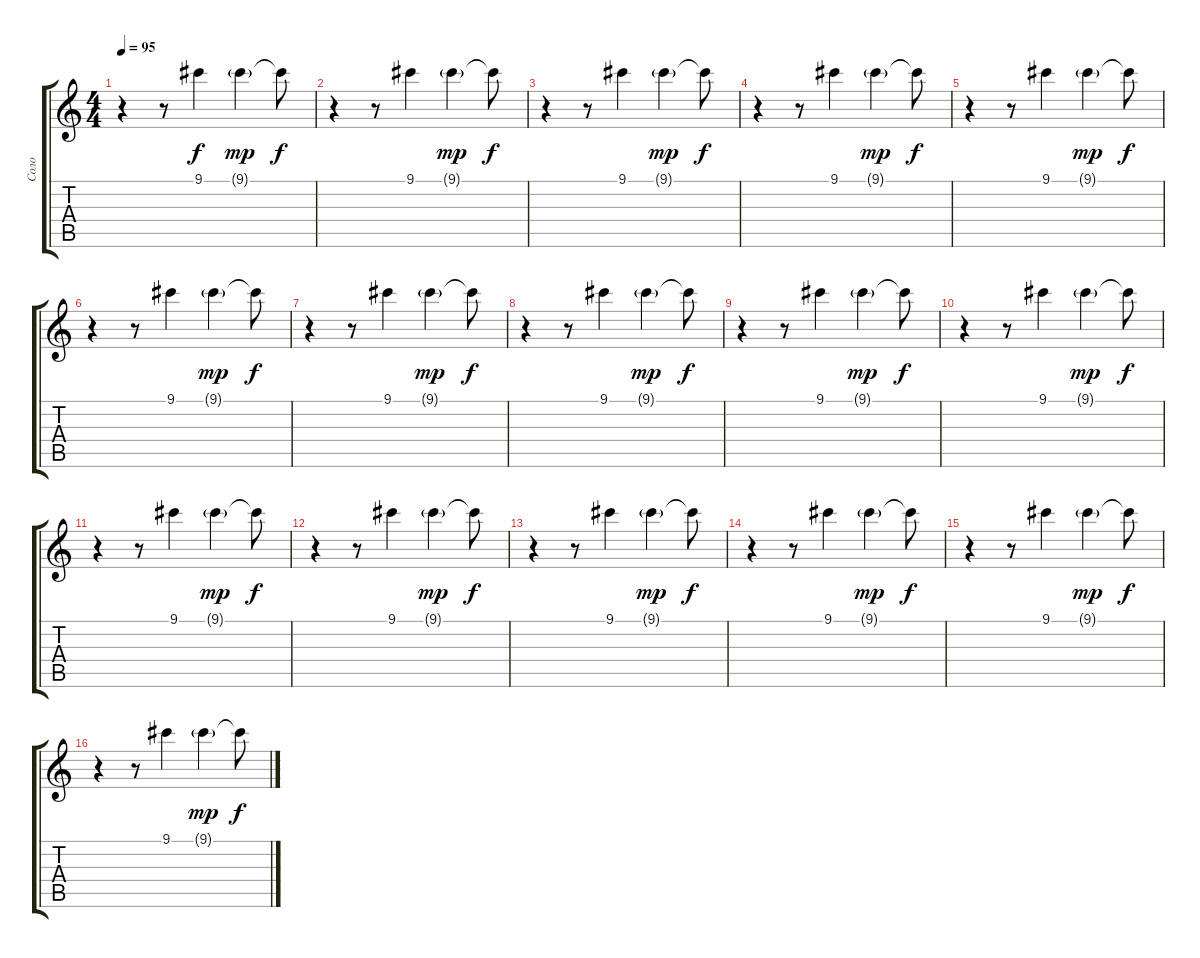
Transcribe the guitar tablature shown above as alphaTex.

\track ("Соло" "Соло") {instrument electricguitarjazz}
\staff {score tabs}
\tuning (E4 B3 G3 D3 A2 E2) {hide}
\ts (4 4)
\tempo 95
\clef g2
\ks c
r.4{dy f} r.8 9.1.4 9.1{g}.4{dy mp} 9.1{t}.8{dy f} |
r.4 r.8 9.1.4 9.1{g}.4{dy mp} 9.1{t}.8{dy f} |
r.4 r.8 9.1.4 9.1{g}.4{dy mp} 9.1{t}.8{dy f} |
r.4 r.8 9.1.4 9.1{g}.4{dy mp} 9.1{t}.8{dy f} |
r.4 r.8 9.1.4 9.1{g}.4{dy mp} 9.1{t}.8{dy f} |
r.4 r.8 9.1.4 9.1{g}.4{dy mp} 9.1{t}.8{dy f} |
r.4 r.8 9.1.4 9.1{g}.4{dy mp} 9.1{t}.8{dy f} |
r.4 r.8 9.1.4 9.1{g}.4{dy mp} 9.1{t}.8{dy f} |
r.4 r.8 9.1.4 9.1{g}.4{dy mp} 9.1{t}.8{dy f} |
r.4 r.8 9.1.4 9.1{g}.4{dy mp} 9.1{t}.8{dy f} |
r.4 r.8 9.1.4 9.1{g}.4{dy mp} 9.1{t}.8{dy f} |
r.4 r.8 9.1.4 9.1{g}.4{dy mp} 9.1{t}.8{dy f} |
r.4 r.8 9.1.4 9.1{g}.4{dy mp} 9.1{t}.8{dy f} |
r.4 r.8 9.1.4 9.1{g}.4{dy mp} 9.1{t}.8{dy f} |
r.4 r.8 9.1.4 9.1{g}.4{dy mp} 9.1{t}.8{dy f} |
r.4 r.8 9.1.4 9.1{g}.4{dy mp} 9.1{t}.8{dy f}
